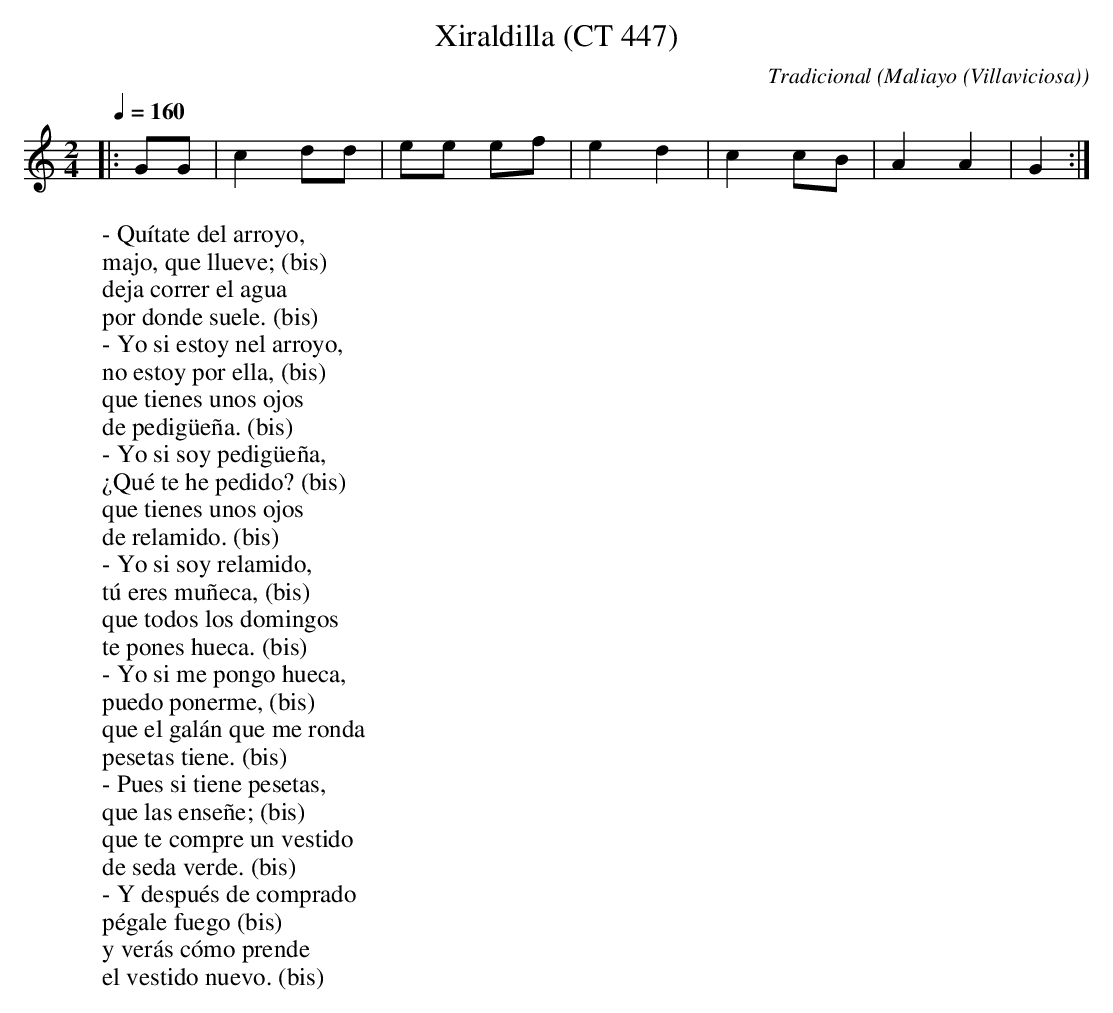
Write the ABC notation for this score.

X:1
T:Xiraldilla (CT 447)
C:Tradicional
O:Maliayo (Villaviciosa)
M:2/4
L:1/8
Q:1/4=160
W:- Quítate del arroyo,
W:majo, que llueve; (bis)
W:deja correr el agua
W:por donde suele. (bis)
W:- Yo si estoy nel arroyo,
W:no estoy por ella, (bis)
W:que tienes unos ojos
W:de pedigüeña. (bis)
W:- Yo si soy pedigüeña,
W:¿Qué te he pedido? (bis)
W:que tienes unos ojos
W:de relamido. (bis)
W:- Yo si soy relamido,
W:tú eres muñeca, (bis)
W:que todos los domingos
W:te pones hueca. (bis)
W:- Yo si me pongo hueca,
W:puedo ponerme, (bis)
W:que el galán que me ronda
W:pesetas tiene. (bis)
W:- Pues si tiene pesetas,
W:que las enseñe; (bis)
W:que te compre un vestido
W:de seda verde. (bis)
W:- Y después de comprado
W:pégale fuego (bis)
W:y verás cómo prende
W:el vestido nuevo. (bis)
K:C
|:GG|c2 dd|ee ef|e2 d2|c2 cB|A2 A2|G2:|
